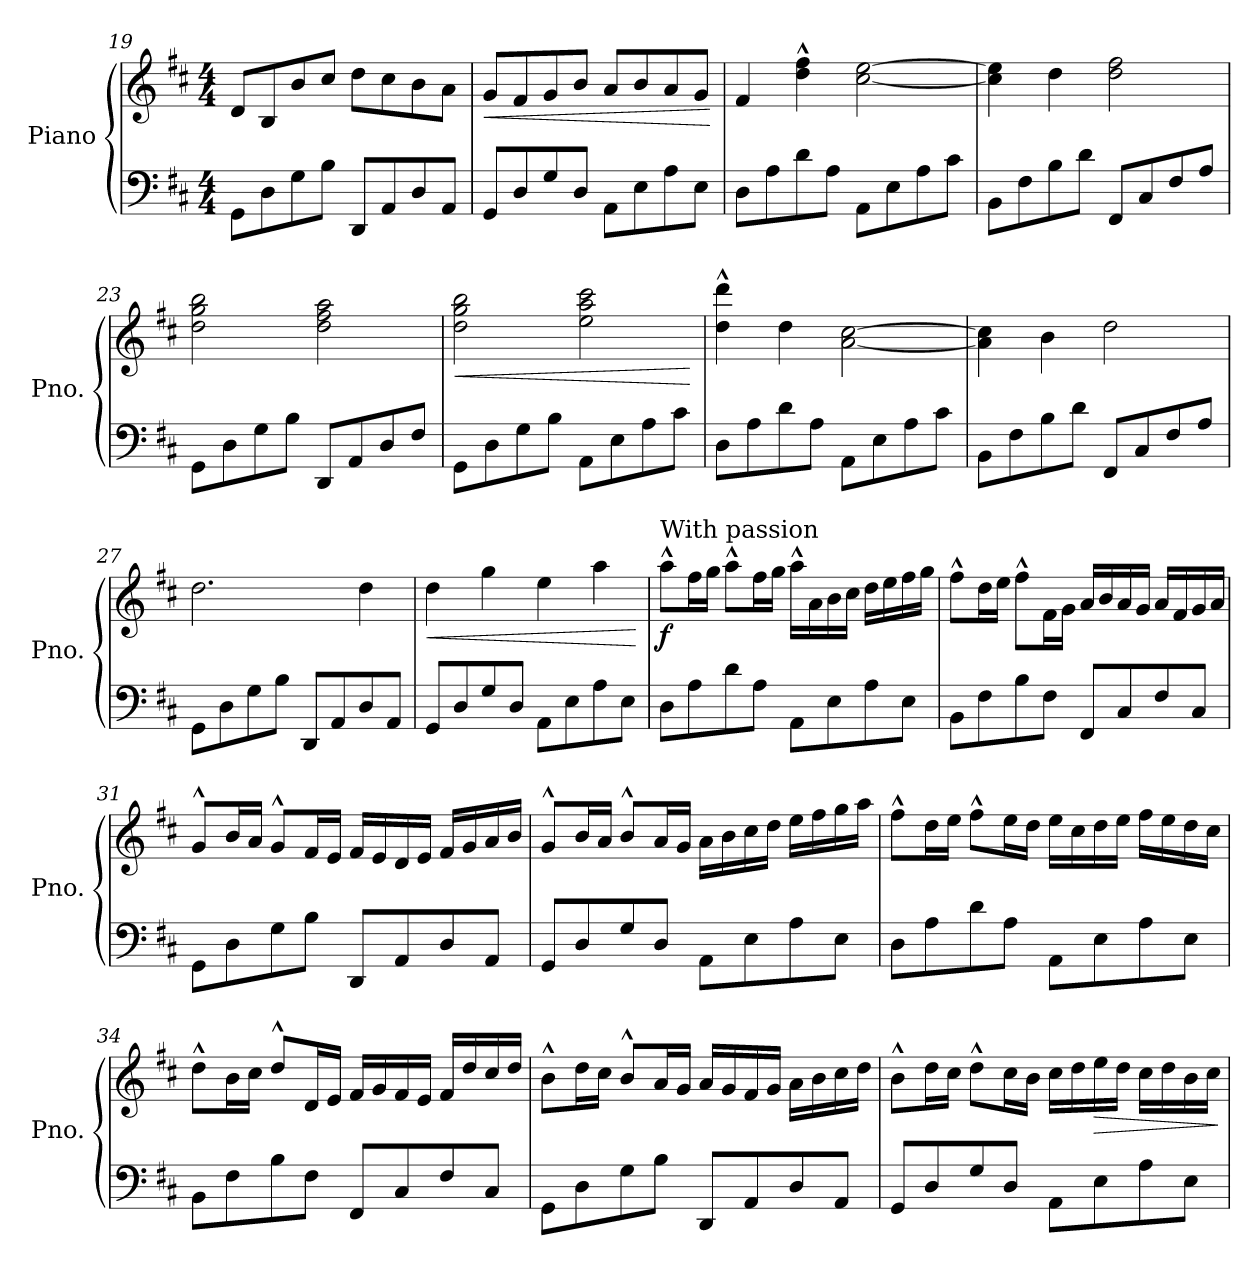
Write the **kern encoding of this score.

**kern	**kern	**dynam
*part1	*part1	*part1
*staff2	*staff1	*staff1/2
*I"Piano	*	*
*I'Pno.	*	*
*clefF4	*clefG2	*
*k[f#c#]	*k[f#c#]	*
*M4/4	*M4/4	*
=19	=19	=19
8GG\L	8d/L	.
8D\	8B/	.
8G\	8b/	.
8B\J	8cc#/J	.
8DD/L	8dd\L	.
8AA/	8cc#\	.
8D/	8b\	.
8AA/J	8a\J	.
=20	=20	=20
!	!	!LO:HP:b
8GG/L	8g/L	<
8D/	8f#/	.
8G/	8g/	.
8D/J	8b/J	.
8AA\L	8a/L	.
8E\	8b/	.
8A\	8a/	.
8E\J	8g/J	.
.	.	[
!!LO:LB:g=z
=21	=21	=21
8D\L	4f#/	.
8A\	.	.
8d\	4dd\^^ 4ff#\^^	.
8A\J	.	.
8AA\L	[2cc#\ [2ee\	.
8E\	.	.
8A\	.	.
8c#\J	.	.
=22	=22	=22
8BB\L	4cc#\] 4ee\]	.
8F#\	.	.
8B\	4dd\	.
8d\J	.	.
8FF#/L	2dd\ 2ff#\	.
8C#/	.	.
8F#/	.	.
8A/J	.	.
=23	=23	=23
8GG\L	2dd\ 2gg\ 2bb\	.
8D\	.	.
8G\	.	.
8B\J	.	.
8DD/L	2dd\ 2ff#\ 2aa\	.
8AA/	.	.
8D/	.	.
8F#/J	.	.
=24	=24	=24
!	!	!LO:HP:b
8GG\L	2dd\ 2gg\ 2bb\	<
8D\	.	.
8G\	.	.
8B\J	.	.
8AA\L	2ee\ 2aa\ 2ccc#\	.
8E\	.	.
8A\	.	.
8c#\J	.	.
.	.	[
=25	=25	=25
8D\L	4dd\^^ 4ddd\^^	.
8A\	.	.
8d\	4dd\	.
8A\J	.	.
8AA\L	[2a\ [2cc#\	.
8E\	.	.
8A\	.	.
8c#\J	.	.
!!LO:PB:g=z
=26	=26	=26
8BB\L	4a\] 4cc#\]	.
8F#\	.	.
8B\	4b\	.
8d\J	.	.
8FF#/L	2dd\	.
8C#/	.	.
8F#/	.	.
8A/J	.	.
=27	=27	=27
8GG\L	2.dd\	.
8D\	.	.
8G\	.	.
8B\J	.	.
8DD/L	.	.
8AA/	.	.
8D/	4dd\	.
8AA/J	.	.
=28	=28	=28
!	!	!LO:HP:b
8GG/L	4dd\	<
8D/	.	.
8G/	4gg\	.
8D/J	.	.
8AA\L	4ee\	.
8E\	.	.
8A\	4aa\	.
8E\J	.	.
.	.	[
=29	=29	=29
!	!LO:TX:a:t=With passion	!
!	!	!LO:DY:b
8D\L	8aa^^\L	f
8A\	16ff#\L	.
.	16gg\JJ	.
8d\	8aa^^\L	.
8A\J	16ff#\L	.
.	16gg\JJ	.
8AA\L	16aa^^\LL	.
.	16a\	.
8E\	16b\	.
.	16cc#\JJ	.
8A\	16dd\LL	.
.	16ee\	.
8E\J	16ff#\	.
.	16gg\JJ	.
!!LO:LB:g=z
=30	=30	=30
8BB\L	8ff#^^\L	.
8F#\	16dd\L	.
.	16ee\JJ	.
8B\	8ff#^^\L	.
8F#\J	16f#\L	.
.	16g\JJ	.
8FF#/L	16a/LL	.
.	16b/	.
8C#/	16a/	.
.	16g/JJ	.
8F#/	16a/LL	.
.	16f#/	.
8C#/J	16g/	.
.	16a/JJ	.
=31	=31	=31
8GG\L	8g^^/L	.
8D\	16b/L	.
.	16a/JJ	.
8G\	8g^^/L	.
8B\J	16f#/L	.
.	16e/JJ	.
8DD/L	16f#/LL	.
.	16e/	.
8AA/	16d/	.
.	16e/JJ	.
8D/	16f#/LL	.
.	16g/	.
8AA/J	16a/	.
.	16b/JJ	.
=32	=32	=32
8GG/L	8g^^/L	.
8D/	16b/L	.
.	16a/JJ	.
8G/	8b^^/L	.
8D/J	16a/L	.
.	16g/JJ	.
8AA\L	16a\LL	.
.	16b\	.
8E\	16cc#\	.
.	16dd\JJ	.
8A\	16ee\LL	.
.	16ff#\	.
8E\J	16gg\	.
.	16aa\JJ	.
!!LO:LB:g=z
=33	=33	=33
8D\L	8ff#^^\L	.
8A\	16dd\L	.
.	16ee\JJ	.
8d\	8ff#^^\L	.
8A\J	16ee\L	.
.	16dd\JJ	.
8AA\L	16ee\LL	.
.	16cc#\	.
8E\	16dd\	.
.	16ee\JJ	.
8A\	16ff#\LL	.
.	16ee\	.
8E\J	16dd\	.
.	16cc#\JJ	.
=34	=34	=34
8BB\L	8dd^^\L	.
8F#\	16b\L	.
.	16cc#\JJ	.
8B\	8dd^^/L	.
8F#\J	16d/L	.
.	16e/JJ	.
8FF#/L	16f#/LL	.
.	16g/	.
8C#/	16f#/	.
.	16e/JJ	.
8F#/	16f#/LL	.
.	16dd/	.
8C#/J	16cc#/	.
.	16dd/JJ	.
=35	=35	=35
8GG\L	8b^^\L	.
8D\	16dd\L	.
.	16cc#\JJ	.
8G\	8b^^/L	.
8B\J	16a/L	.
.	16g/JJ	.
8DD/L	16a/LL	.
.	16g/	.
8AA/	16f#/	.
.	16g/JJ	.
8D/	16a\LL	.
.	16b\	.
8AA/J	16cc#\	.
.	16dd\JJ	.
!!LO:LB:g=z
=36	=36	=36
8GG/L	8b^^\L	.
8D/	16dd\L	.
.	16cc#\JJ	.
8G/	8dd^^\L	.
8D/J	16cc#\L	.
.	16b\JJ	.
8AA\L	16cc#\LL	.
.	16dd\	.
!	!	!LO:HP:b
8E\	16ee\	>
.	16dd\JJ	.
8A\	16cc#\LL	.
.	16dd\	.
8E\J	16b\	.
.	16cc#\JJ	.
.	.	]
=	=	=
*-	*-	*-
